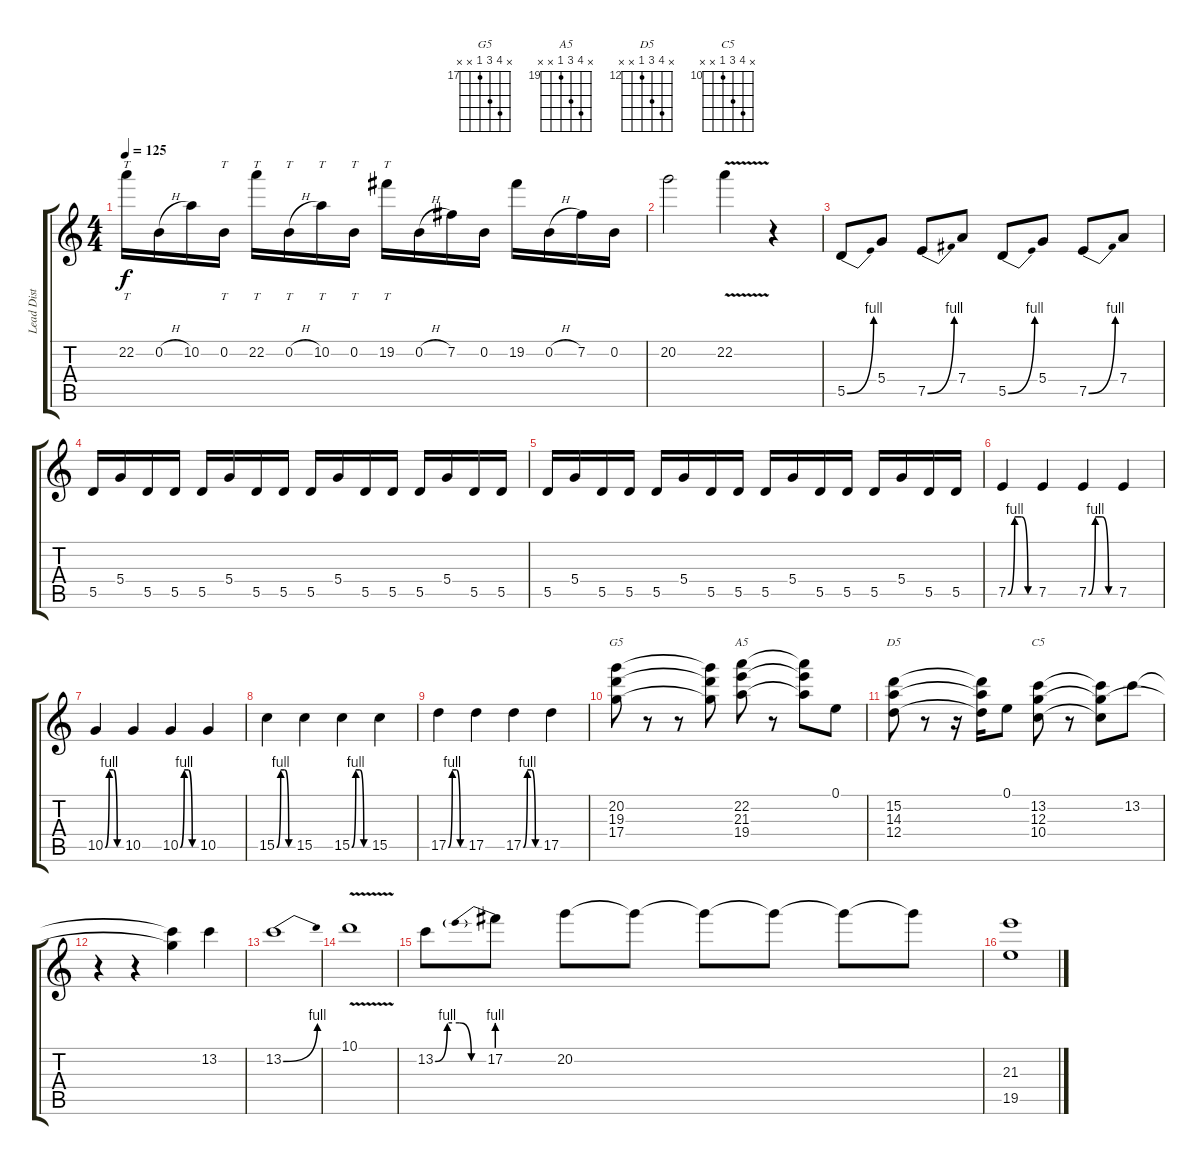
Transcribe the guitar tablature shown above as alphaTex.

\track ("Lead Dist" "Lead Dist") {instrument overdrivenguitar}
\staff {score tabs}
\tuning (E4 B3 G3 D3 A2 E2) {hide}
\chord ("G5" x 20 19 17 x x) {firstfret 17}
\chord ("A5" x 22 21 19 x x) {firstfret 19}
\chord ("D5" x 15 14 12 x x) {firstfret 12}
\chord ("C5" x 13 12 10 x x) {firstfret 10}
\ts (4 4)
\tempo 125
\clef g2
\ks c
22.2.16{tt dy f} 0.2{h}.16 10.2.16 0.2.16{tt} 22.2.16{tt} 0.2{h}.16{tt} 10.2.16{tt} 0.2.16{tt} 19.2.16{tt} 0.2{h}.16 7.2.16 0.2.16 19.2.16 0.2{h}.16 7.2.16 0.2.16 |
20.2.2 22.2{v}.4 r.4 |
5.5{be (bend 0 0 60 4)}.8 5.4.8 7.5{be (bend 0 0 60 4)}.8 7.4.8 5.5{be (bend 0 0 60 4)}.8 5.4.8 7.5{be (bend 0 0 60 4)}.8 7.4.8 |
5.5.16 5.4.16 5.5.16 5.5.16 5.5.16 5.4.16 5.5.16 5.5.16 5.5.16 5.4.16 5.5.16 5.5.16 5.5.16 5.4.16 5.5.16 5.5.16 |
5.5.16 5.4.16 5.5.16 5.5.16 5.5.16 5.4.16 5.5.16 5.5.16 5.5.16 5.4.16 5.5.16 5.5.16 5.5.16 5.4.16 5.5.16 5.5.16 |
7.5{be (custom 0 0 15 4 30 4 45 0 60 0)}.4 7.5.4 7.5{be (custom 0 0 15 4 30 4 45 0 60 0)}.4 7.5.4 |
10.5{be (custom 0 0 15 4 30 4 45 0 60 0)}.4 10.5.4 10.5{be (custom 0 0 15 4 30 4 45 0 60 0)}.4 10.5.4 |
15.5{be (custom 0 0 15 4 30 4 45 0 60 0)}.4 15.5.4 15.5{be (custom 0 0 15 4 30 4 45 0 60 0)}.4 15.5.4 |
17.5{be (custom 0 0 15 4 30 4 45 0 60 0)}.4 17.5.4 17.5{be (custom 0 0 15 4 30 4 45 0 60 0)}.4 17.5.4 |
(20.2 19.3 17.4).8{ch "G5"} r.8 r.8 (20.2{t} 19.3{t} 17.4{t}).8 (22.2 21.3 19.4).8{ch "A5"} r.8 (22.2{t} 21.3{t} 19.4{t}).8 0.1.8 |
(15.2 14.3 12.4).8{ch "D5"} r.8 r.16 (15.2{t} 14.3{t} 12.4{t}).16 0.1.8 (13.2 12.3 10.4).8{ch "C5"} r.8 (13.2{t} 12.3{t} 10.4{t}).8 13.2.8 |
r.4 r.4 (13.2{t} 12.3{t}).4 13.2.4 |
13.2{be (bend 0 0 60 4)}.1 |
10.1{v}.1 |
13.2{be (custom 0 0 15 4 30 4 45 0 60 0)}.8 17.2{be (prebend 0 4 60 4)}.8 20.2.8 20.2{t}.8 20.2{t}.8 20.2{t}.8 20.2{t}.8 20.2{t}.8 |
(21.3 19.5).1
